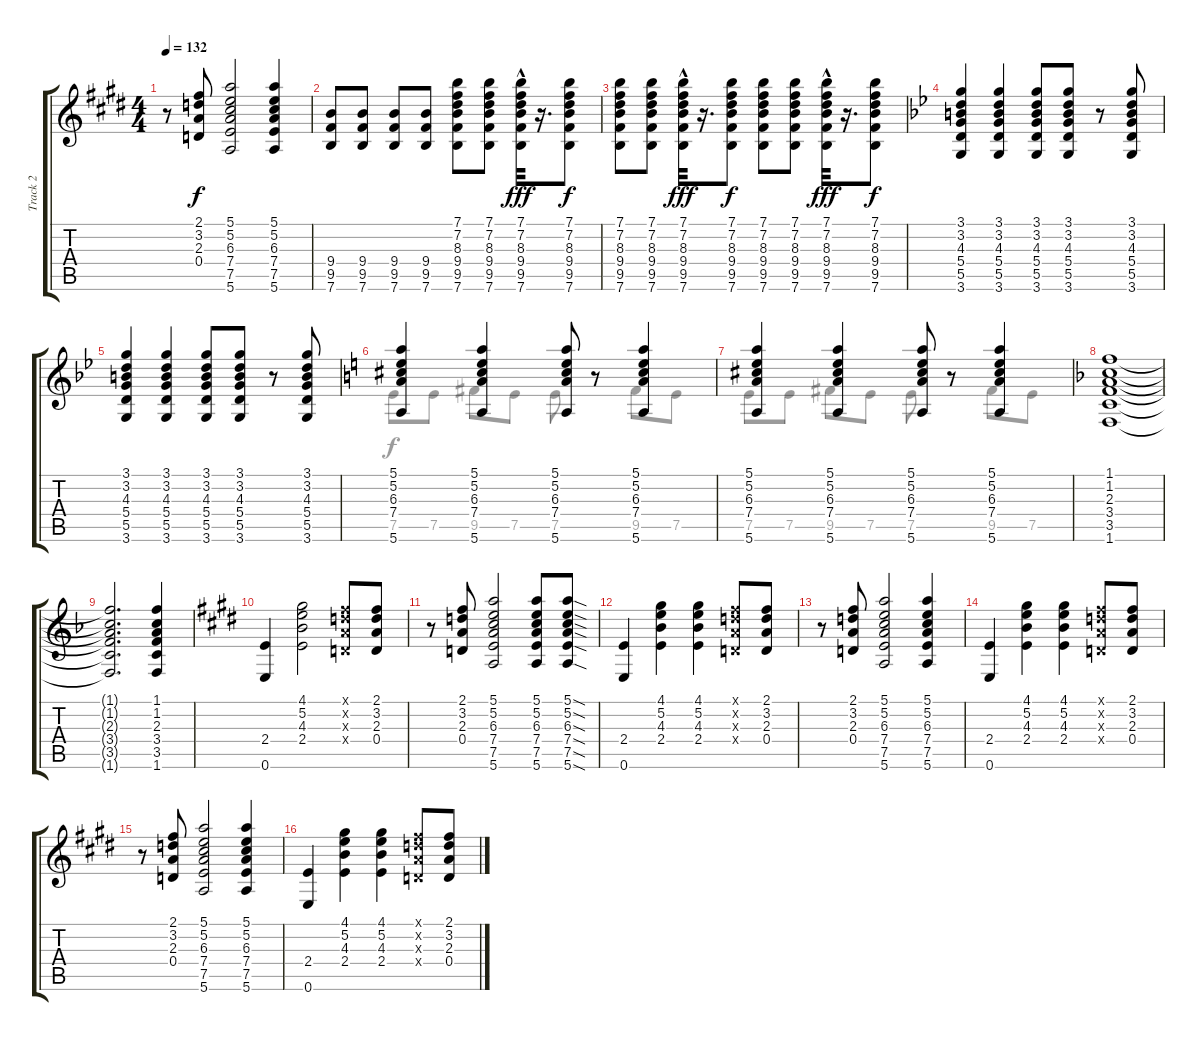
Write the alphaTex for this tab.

\track ("Track 2" "Track 2") {instrument electricguitarclean}
\staff {score tabs}
\tuning (E4 B3 G3 D3 A2 E2) {hide}
\voice
\ts (4 4)
\tempo 132
\clef g2
\ks e
r.8{dy f} (2.1 3.2 2.3 0.4).8 (5.1 5.2 6.3 7.4 7.5 5.6).2 (5.1 5.2 6.3 7.4 7.5 5.6).4 |
(9.4 9.5 7.6).8 (9.4 9.5 7.6).8 (9.4 9.5 7.6).8 (9.4 9.5 7.6).8 (7.1 7.2 8.3 9.4 9.5 7.6).8 (7.1 7.2 8.3 9.4 9.5 7.6).8 (7.1{hac} 7.2{hac} 8.3{hac} 9.4{hac} 9.5{hac} 7.6{hac}).32{dy fff} r.16{d} (7.1 7.2 8.3 9.4 9.5 7.6).8{dy f} |
(7.1 7.2 8.3 9.4 9.5 7.6).8 (7.1 7.2 8.3 9.4 9.5 7.6).8 (7.1{hac} 7.2{hac} 8.3{hac} 9.4{hac} 9.5{hac} 7.6{hac}).32{dy fff} r.16{d} (7.1 7.2 8.3 9.4 9.5 7.6).8{dy f} (7.1 7.2 8.3 9.4 9.5 7.6).8 (7.1 7.2 8.3 9.4 9.5 7.6).8 (7.1{hac} 7.2{hac} 8.3{hac} 9.4{hac} 9.5{hac} 7.6{hac}).32{dy fff} r.16{d} (7.1 7.2 8.3 9.4 9.5 7.6).8{dy f} |
\ks gminor
(3.1 3.2 4.3 5.4 5.5 3.6).4 (3.1 3.2 4.3 5.4 5.5 3.6).4 (3.1 3.2 4.3 5.4 5.5 3.6).8 (3.1 3.2 4.3 5.4 5.5 3.6).8 r.8 (3.1 3.2 4.3 5.4 5.5 3.6).8 |
(3.1 3.2 4.3 5.4 5.5 3.6).4 (3.1 3.2 4.3 5.4 5.5 3.6).4 (3.1 3.2 4.3 5.4 5.5 3.6).8 (3.1 3.2 4.3 5.4 5.5 3.6).8 r.8 (3.1 3.2 4.3 5.4 5.5 3.6).8 |
\ks aminor
(5.1 5.2 6.3 7.4 5.6).4{beam Up} (5.1 5.2 6.3 7.4 5.6).4{beam Up} (5.1 5.2 6.3 7.4 5.6).8{beam Up} r.8 (5.1 5.2 6.3 7.4 5.6).4{beam Up} |
(5.1 5.2 6.3 7.4 5.6).4{beam Up} (5.1 5.2 6.3 7.4 5.6).4{beam Up} (5.1 5.2 6.3 7.4 5.6).8{beam Up} r.8 (5.1 5.2 6.3 7.4 5.6).4{beam Up} |
\ks f
(1.1 1.2 2.3 3.4 3.5 1.6).1 |
(1.1{t} 1.2{t} 2.3{t} 3.4{t} 3.5{t} 1.6{t}).2{d} (1.1 1.2 2.3 3.4 3.5 1.6).4 |
\ks e
(2.4 0.6).4 (4.1 5.2 4.3 2.4).2 (2.1{x} 3.2{x} 2.3{x} 0.4{x}).8 (2.1 3.2 2.3 0.4).8 |
r.8 (2.1 3.2 2.3 0.4).8 (5.1 5.2 6.3 7.4 7.5 5.6).2 (5.1 5.2 6.3 7.4 7.5 5.6).8 (5.1{sod} 5.2{sod} 6.3{sod} 7.4{sod} 7.5{sod} 5.6{sod}).8 |
(2.4 0.6).4 (4.1 5.2 4.3 2.4).4 (4.1 5.2 4.3 2.4).4 (2.1{x} 3.2{x} 2.3{x} 0.4{x}).8 (2.1 3.2 2.3 0.4).8 |
r.8 (2.1 3.2 2.3 0.4).8 (5.1 5.2 6.3 7.4 7.5 5.6).2 (5.1 5.2 6.3 7.4 7.5 5.6).4 |
(2.4 0.6).4 (4.1 5.2 4.3 2.4).4 (4.1 5.2 4.3 2.4).4 (2.1{x} 3.2{x} 2.3{x} 0.4{x}).8 (2.1 3.2 2.3 0.4).8 |
r.8 (2.1 3.2 2.3 0.4).8 (5.1 5.2 6.3 7.4 7.5 5.6).2 (5.1 5.2 6.3 7.4 7.5 5.6).4 |
(2.4 0.6).4 (4.1 5.2 4.3 2.4).4 (4.1 5.2 4.3 2.4).4 (2.1{x} 3.2{x} 2.3{x} 0.4{x}).8{volume 2} (2.1 3.2 2.3 0.4).8
\voice
\clef g2
\ottava regular
\simile none
\ks e
|
|
|
\ks gminor
|
|
\ks aminor
7.5.8{beam Down} 7.5.8{beam Down} 9.5.8{beam Down} 7.5.8{beam Down} 7.5.8{beam Down} r.8 9.5.8{beam Down} 7.5.8{beam Down} |
7.5.8{beam Down} 7.5.8{beam Down} 9.5.8{beam Down} 7.5.8{beam Down} 7.5.8{beam Down} r.8 9.5.8{beam Down} 7.5.8{beam Down} |
\ks f
|
|
\ks e
|
|
|
|
|
|
